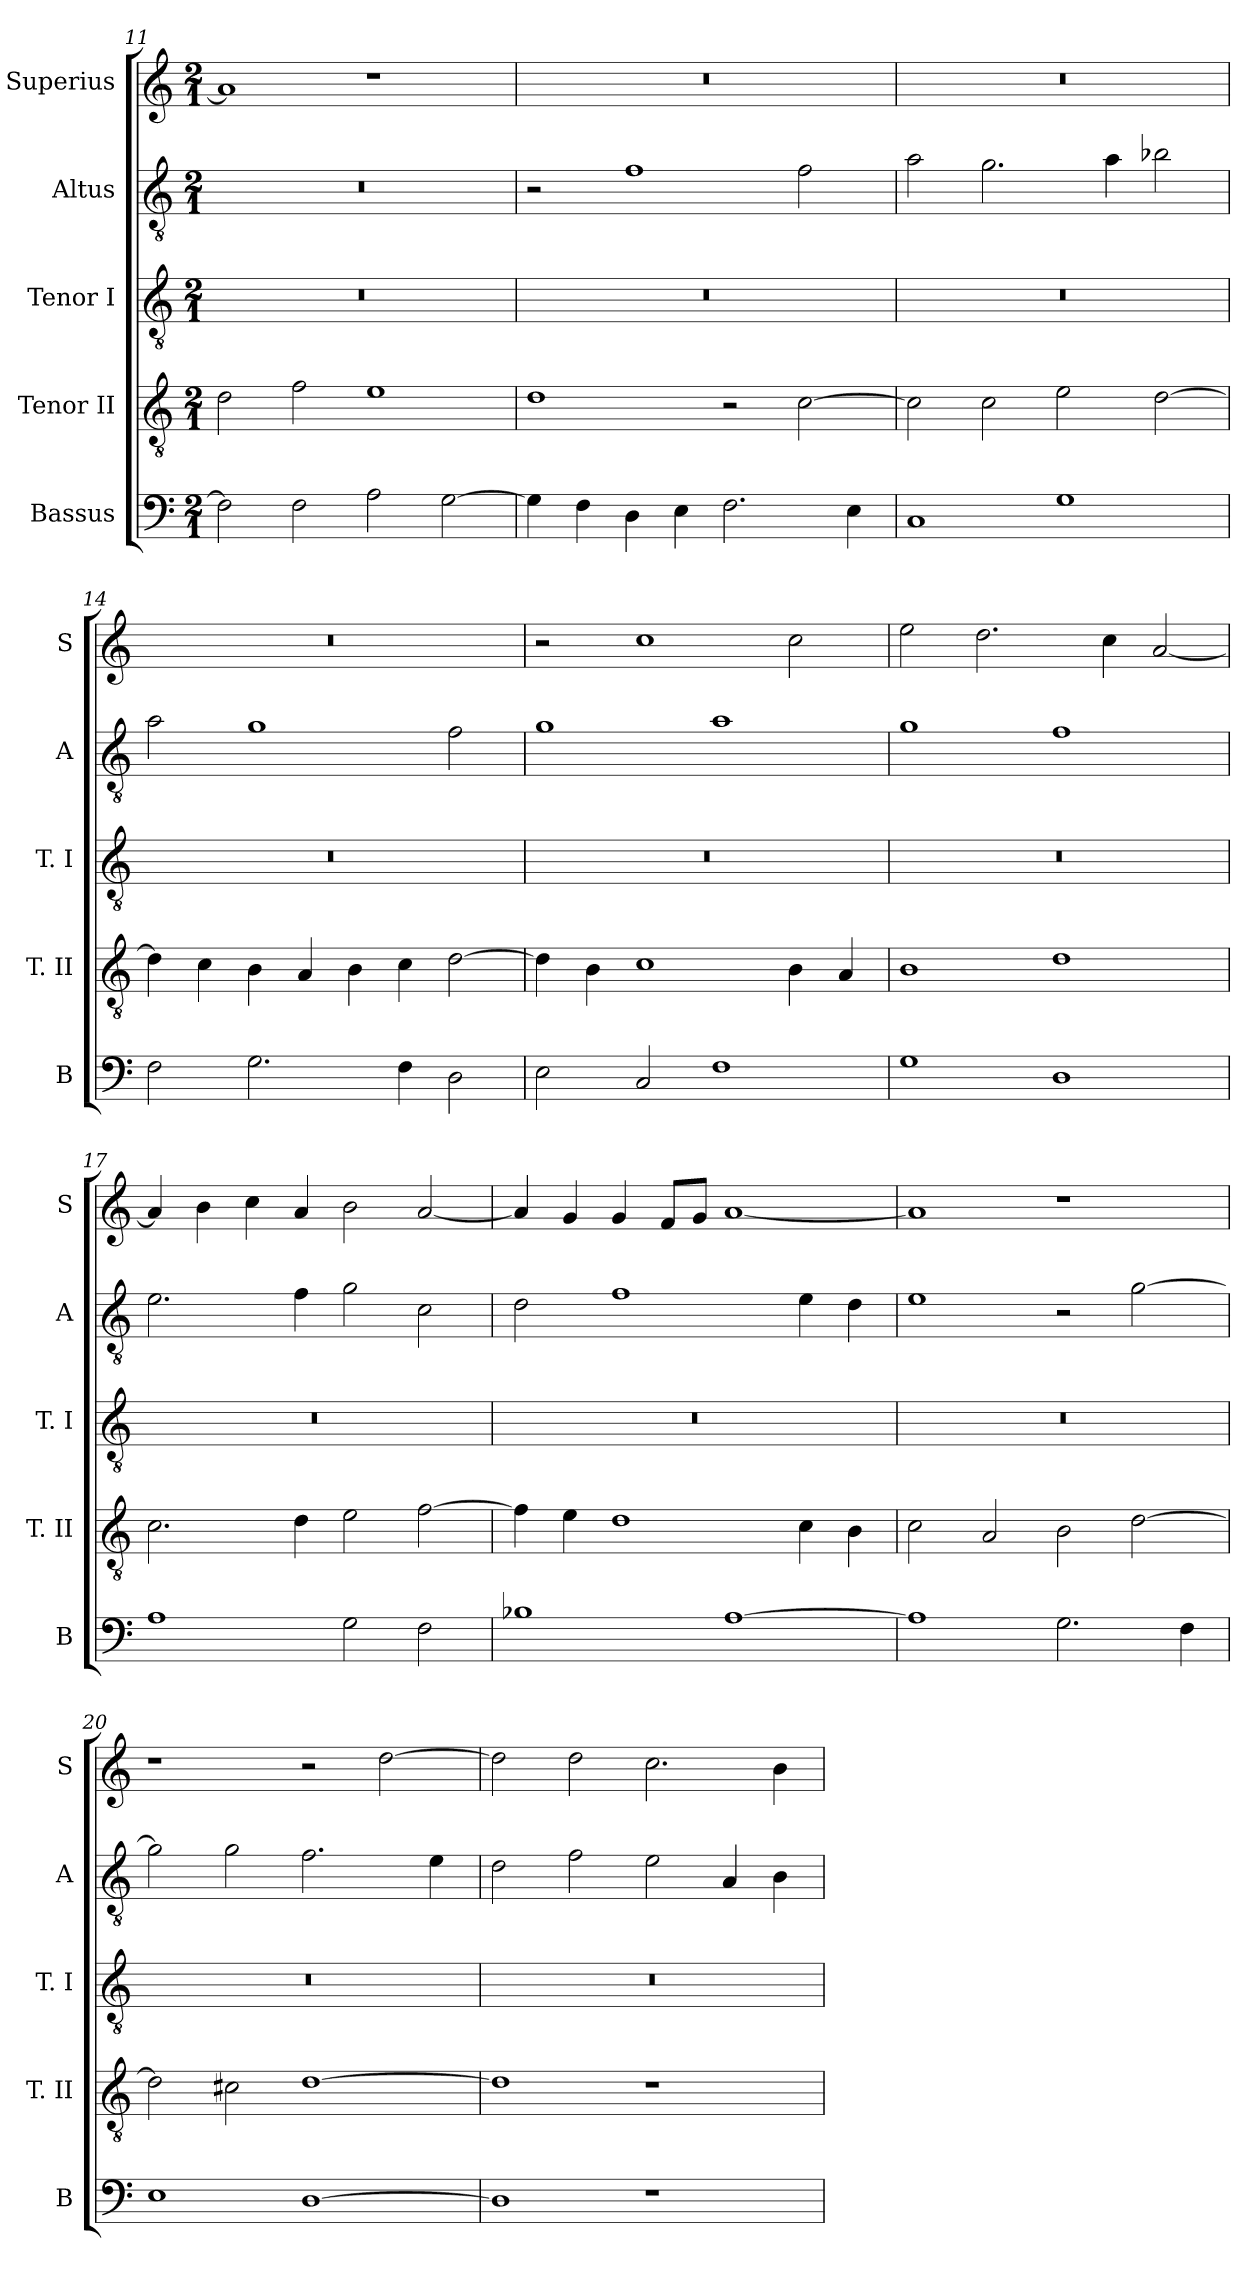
**kern	**kern	**kern	**kern	**kern
*part5	*part4	*part3	*part2	*part1
*staff5	*staff4	*staff3	*staff2	*staff1
*I"Bassus	*I"Tenor II	*I"Tenor I	*I"Altus	*I"Superius
*I'B	*I'T. II	*I'T. I	*I'A	*I'S
*clefF4	*clefGv2	*clefGv2	*clefGv2	*clefG2
*k[]	*k[]	*k[]	*k[]	*k[]
*C:	*C:	*C:	*C:	*C:
*M2/1	*M2/1	*M2/1	*M2/1	*M2/1
=11	=11	=11	=11	=11
2F]	2d	0r	0r	1a]
2F	2f	.	.	.
2A	1e	.	.	1r
[2G	.	.	.	.
=12	=12	=12	=12	=12
4G]	1d	0r	2r	0r
4F	.	.	.	.
4D	.	.	1f	.
4E	.	.	.	.
2.F	2r	.	.	.
.	[2c	.	2f	.
4E	.	.	.	.
=13	=13	=13	=13	=13
1C	2c]	0r	2a	0r
.	2c	.	2.g	.
1G	2e	.	.	.
.	.	.	4a	.
.	[2d	.	2b-X	.
=14	=14	=14	=14	=14
2F	4d]	0r	2a	0r
.	4c	.	.	.
2.G	4B	.	1g	.
.	4A	.	.	.
.	4B	.	.	.
4F	4c	.	.	.
2D	[2d	.	2f	.
=15	=15	=15	=15	=15
2E	4d]	0r	1g	2r
.	4B	.	.	.
2C	1c	.	.	1cc
1F	.	.	1a	.
.	4B	.	.	2cc
.	4A	.	.	.
=16	=16	=16	=16	=16
1G	1B	0r	1g	2ee
.	.	.	.	2.dd
1D	1d	.	1f	.
.	.	.	.	4cc
.	.	.	.	[2a
=17	=17	=17	=17	=17
1A	2.c	0r	2.e	4a]
.	.	.	.	4b
.	.	.	.	4cc
.	4d	.	4f	4a
2G	2e	.	2g	2b
2F	[2f	.	2c	[2a
=18	=18	=18	=18	=18
1B-X	4f]	0r	2d	4a]
.	4e	.	.	4g
.	1d	.	1f	4g
.	.	.	.	8fL
.	.	.	.	8gJ
[1A	.	.	.	[1a
.	4c	.	4e	.
.	4B	.	4d	.
=19	=19	=19	=19	=19
1A]	2c	0r	1e	1a]
.	2A	.	.	.
2.G	2B	.	2r	1r
.	[2d	.	[2g	.
4F	.	.	.	.
=20	=20	=20	=20	=20
1E	2d]	0r	2g]	1r
.	2c#X	.	2g	.
[1D	[1d	.	2.f	2r
.	.	.	.	[2dd
.	.	.	4e	.
=21	=21	=21	=21	=21
1D]	1d]	0r	2d	2dd]
.	.	.	2f	2dd
1r	1r	.	2e	2.cc
.	.	.	4A	.
.	.	.	4B	4b
=	=	=	=	=
*-	*-	*-	*-	*-
